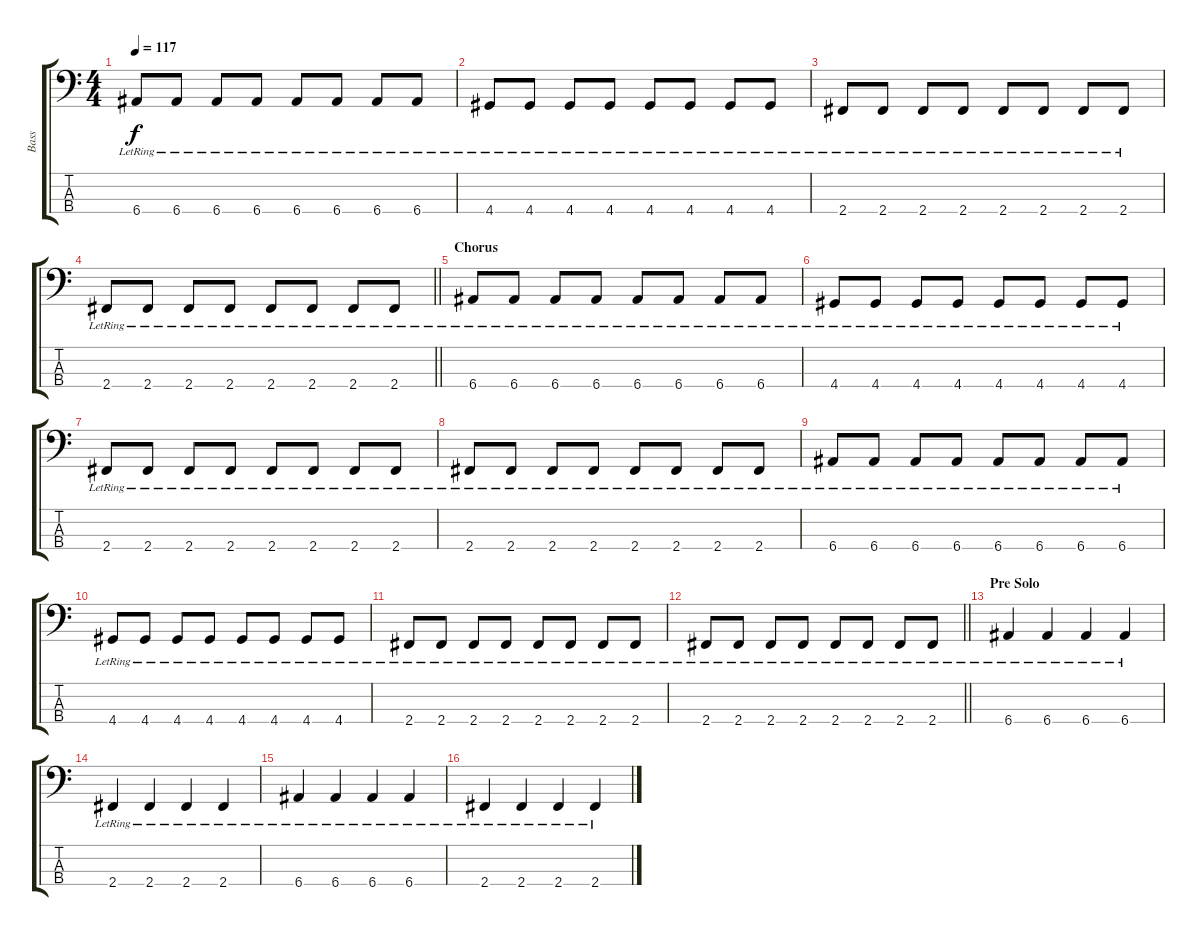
\track ("Bass" "Bass") {instrument electricbassfinger}
\staff {score tabs}
\tuning (G2 D2 A1 E1) {hide}
\ts (4 4)
\tempo 117
\clef f4
\ks c
6.4{lr}.8{dy f} 6.4{lr}.8 6.4{lr}.8 6.4{lr}.8 6.4{lr}.8 6.4{lr}.8 6.4{lr}.8 6.4{lr}.8 |
4.4{lr}.8 4.4{lr}.8 4.4{lr}.8 4.4{lr}.8 4.4{lr}.8 4.4{lr}.8 4.4{lr}.8 4.4{lr}.8 |
2.4{lr}.8 2.4{lr}.8 2.4{lr}.8 2.4{lr}.8 2.4{lr}.8 2.4{lr}.8 2.4{lr}.8 2.4{lr}.8 |
\barLineRight lightlight
2.4{lr}.8 2.4{lr}.8 2.4{lr}.8 2.4{lr}.8 2.4{lr}.8 2.4{lr}.8 2.4{lr}.8 2.4{lr}.8 |
\section ("" "Chorus")
6.4{lr}.8 6.4{lr}.8 6.4{lr}.8 6.4{lr}.8 6.4{lr}.8 6.4{lr}.8 6.4{lr}.8 6.4{lr}.8 |
4.4{lr}.8 4.4{lr}.8 4.4{lr}.8 4.4{lr}.8 4.4{lr}.8 4.4{lr}.8 4.4{lr}.8 4.4{lr}.8 |
2.4{lr}.8 2.4{lr}.8 2.4{lr}.8 2.4{lr}.8 2.4{lr}.8 2.4{lr}.8 2.4{lr}.8 2.4{lr}.8 |
2.4{lr}.8 2.4{lr}.8 2.4{lr}.8 2.4{lr}.8 2.4{lr}.8 2.4{lr}.8 2.4{lr}.8 2.4{lr}.8 |
6.4{lr}.8 6.4{lr}.8 6.4{lr}.8 6.4{lr}.8 6.4{lr}.8 6.4{lr}.8 6.4{lr}.8 6.4{lr}.8 |
4.4{lr}.8 4.4{lr}.8 4.4{lr}.8 4.4{lr}.8 4.4{lr}.8 4.4{lr}.8 4.4{lr}.8 4.4{lr}.8 |
2.4{lr}.8 2.4{lr}.8 2.4{lr}.8 2.4{lr}.8 2.4{lr}.8 2.4{lr}.8 2.4{lr}.8 2.4{lr}.8 |
\barLineRight lightlight
2.4{lr}.8 2.4{lr}.8 2.4{lr}.8 2.4{lr}.8 2.4{lr}.8 2.4{lr}.8 2.4{lr}.8 2.4{lr}.8 |
\section ("" "Pre Solo")
6.4{lr}.4 6.4{lr}.4 6.4{lr}.4 6.4{lr}.4 |
2.4{lr}.4 2.4{lr}.4 2.4{lr}.4 2.4{lr}.4 |
6.4{lr}.4 6.4{lr}.4 6.4{lr}.4 6.4{lr}.4 |
2.4{lr}.4 2.4{lr}.4 2.4{lr}.4 2.4{lr}.4
